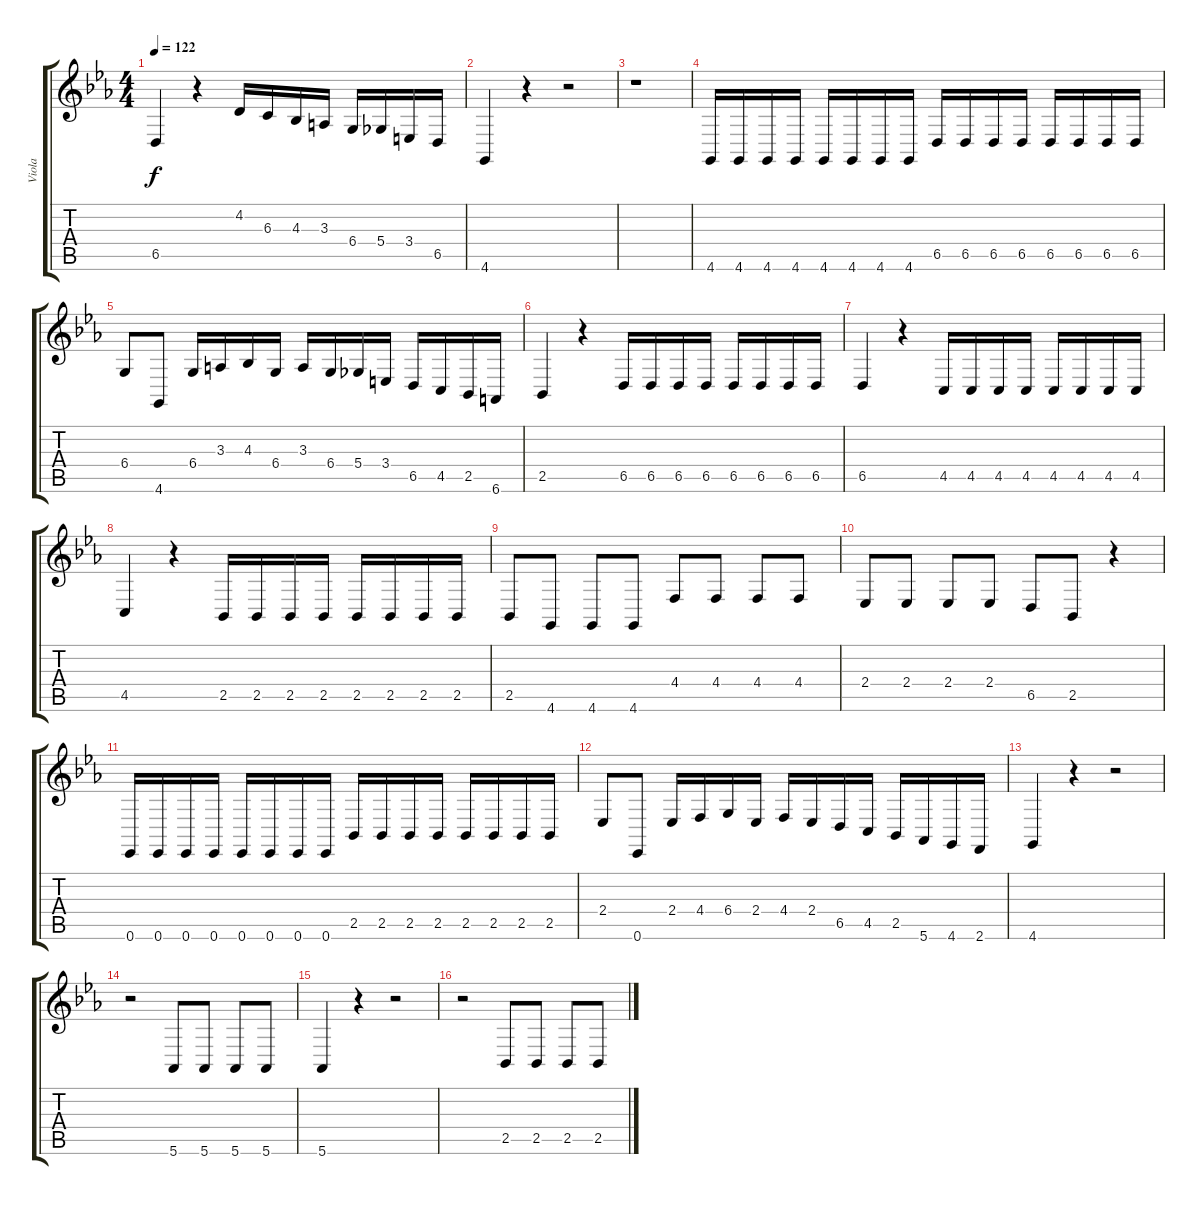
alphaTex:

\track ("Viola" "Viola") {instrument viola}
\staff {score tabs}
\tuning (Eb4 Bb3 Gb3 Db3 Ab2 Eb2) {hide}
\ts (4 4)
\tempo 122
\clef g2
\ks eb
6.5.4{dy f} r.4 4.2.16 6.3.16 4.3.16 3.3.16 6.4.16 5.4.16 3.4.16 6.5.16 |
4.6.4 r.4 r.2 |
r.1 |
4.6.16 4.6.16 4.6.16 4.6.16 4.6.16 4.6.16 4.6.16 4.6.16 6.5.16 6.5.16 6.5.16 6.5.16 6.5.16 6.5.16 6.5.16 6.5.16 |
6.4.8 4.6.8 6.4.16 3.3.16 4.3.16 6.4.16 3.3.16 6.4.16 5.4.16 3.4.16 6.5.16 4.5.16 2.5.16 6.6.16 |
2.5.4 r.4 6.5.16 6.5.16 6.5.16 6.5.16 6.5.16 6.5.16 6.5.16 6.5.16 |
6.5.4 r.4 4.5.16 4.5.16 4.5.16 4.5.16 4.5.16 4.5.16 4.5.16 4.5.16 |
4.5.4 r.4 2.5.16 2.5.16 2.5.16 2.5.16 2.5.16 2.5.16 2.5.16 2.5.16 |
2.5.8 4.6.8 4.6.8 4.6.8 4.4.8 4.4.8 4.4.8 4.4.8 |
2.4.8 2.4.8 2.4.8 2.4.8 6.5.8 2.5.8 r.4 |
0.6.16 0.6.16 0.6.16 0.6.16 0.6.16 0.6.16 0.6.16 0.6.16 2.5.16 2.5.16 2.5.16 2.5.16 2.5.16 2.5.16 2.5.16 2.5.16 |
2.4.8 0.6.8 2.4.16 4.4.16 6.4.16 2.4.16 4.4.16 2.4.16 6.5.16 4.5.16 2.5.16 5.6.16 4.6.16 2.6.16 |
4.6.4 r.4 r.2 |
r.2 5.6.8 5.6.8 5.6.8 5.6.8 |
5.6.4 r.4 r.2 |
r.2 2.5.8 2.5.8 2.5.8 2.5.8
